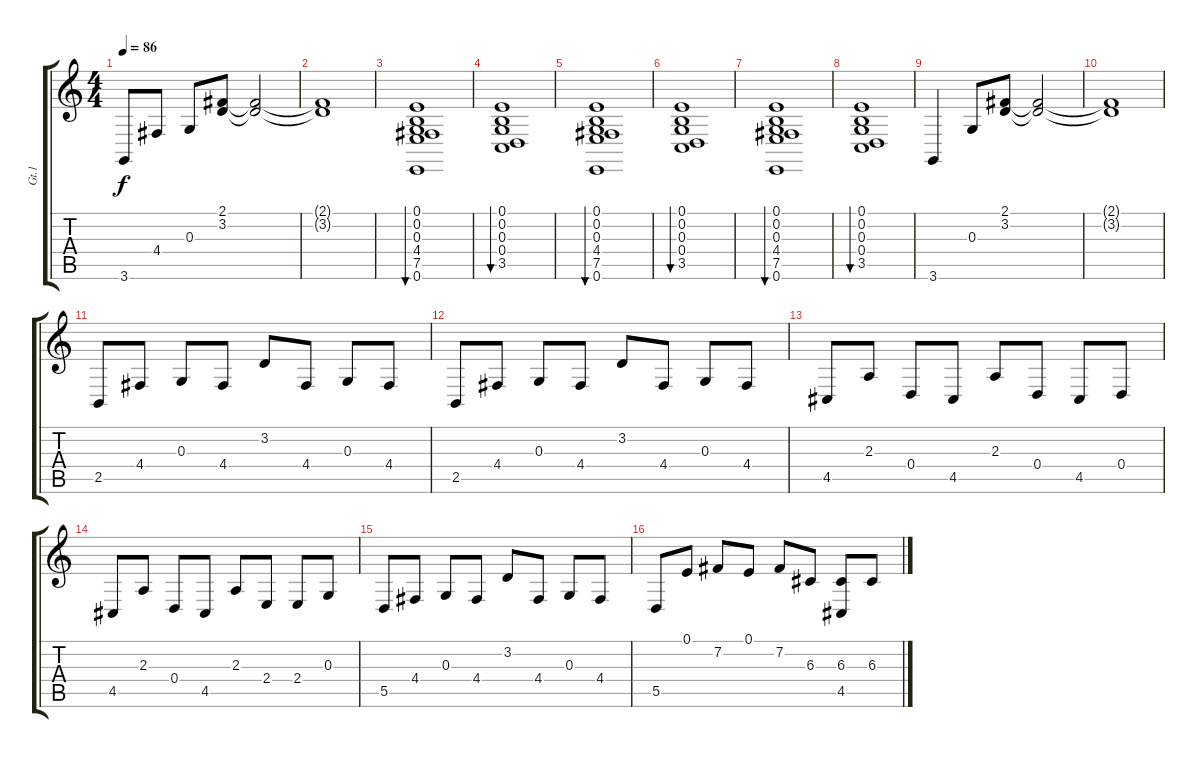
\track ("Gt.1" "Gt.1") {instrument electricgrandpiano}
\staff {score tabs}
\tuning (E4 B3 G3 D3 A2 E2) {hide}
\ts (4 4)
\tempo 86
\clef g2
\ks c
3.6.8{dy f} 4.4.8 0.3.8 (2.1 3.2).8 (2.1{t} 3.2{t}).2 |
(2.1{t} 3.2{t}).1 |
(0.1 0.2 0.3 4.4 7.5 0.6).1{bu 240} |
(0.1 0.2 0.3 0.4 3.5).1{bu 240} |
(0.1 0.2 0.3 4.4 7.5 0.6).1{bu 240} |
(0.1 0.2 0.3 0.4 3.5).1{bu 240} |
(0.1 0.2 0.3 4.4 7.5 0.6).1{bu 240} |
(0.1 0.2 0.3 0.4 3.5).1{bu 240} |
3.6.4 0.3.8 (2.1 3.2).8 (2.1{t} 3.2{t}).2 |
(2.1{t} 3.2{t}).1 |
2.5.8 4.4.8 0.3.8 4.4.8 3.2.8 4.4.8 0.3.8 4.4.8 |
2.5.8 4.4.8 0.3.8 4.4.8 3.2.8 4.4.8 0.3.8 4.4.8 |
4.5.8 2.3.8 0.4.8 4.5.8 2.3.8 0.4.8 4.5.8 0.4.8 |
4.5.8 2.3.8 0.4.8 4.5.8 2.3.8 2.4.8 2.4.8 0.3.8 |
5.5.8 4.4.8 0.3.8 4.4.8 3.2.8 4.4.8 0.3.8 4.4.8 |
5.5.8 0.1.8 7.2.8 0.1.8 7.2.8 6.3.8 (6.3 4.5).8 6.3.8
